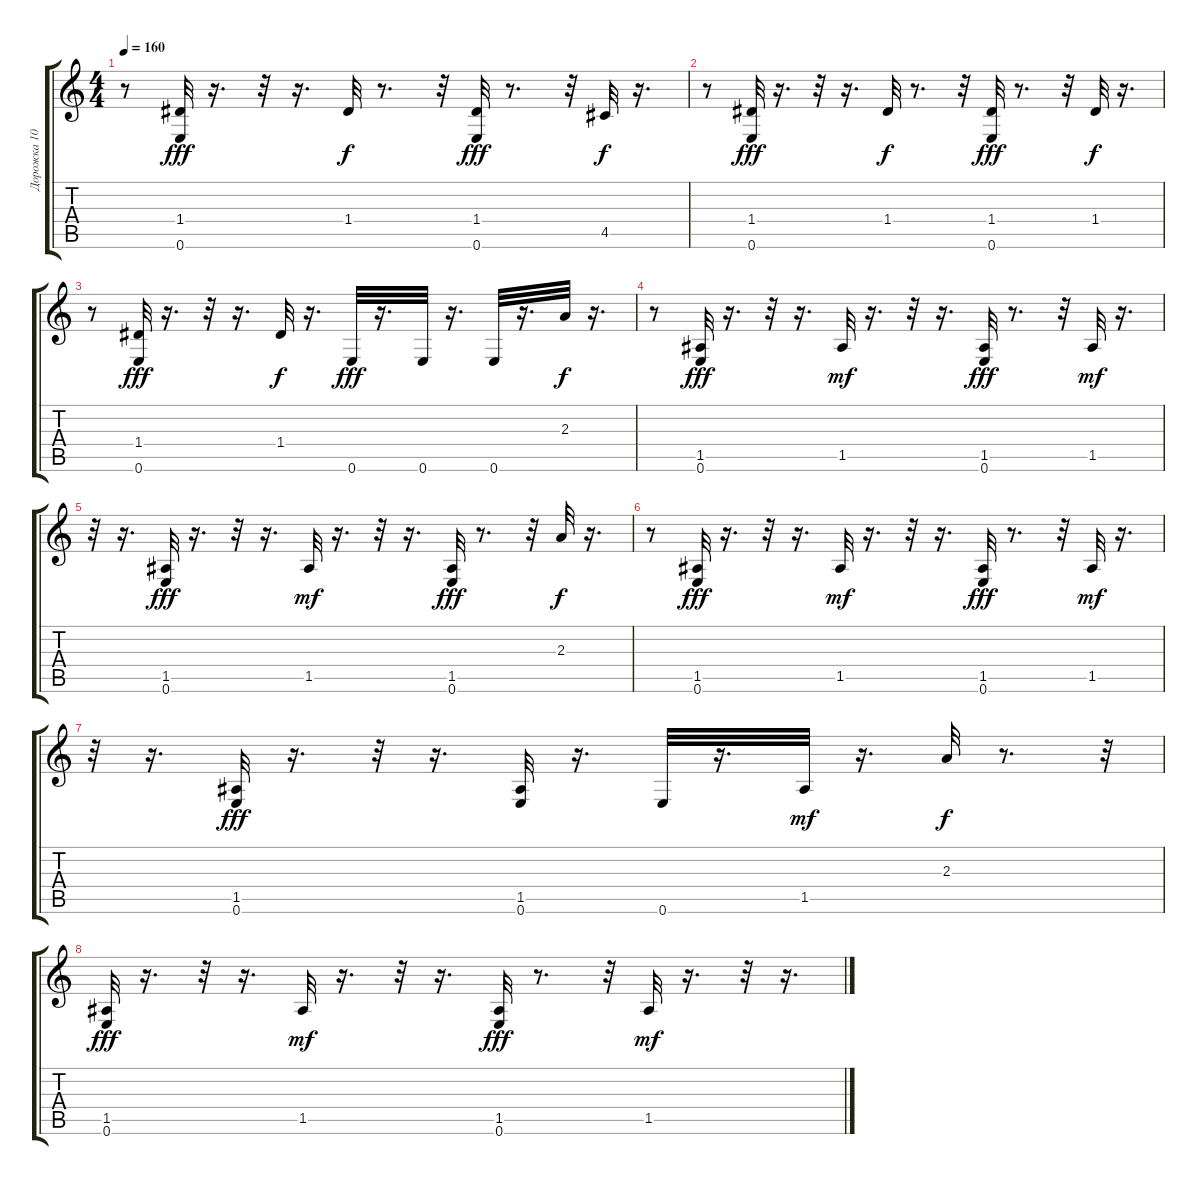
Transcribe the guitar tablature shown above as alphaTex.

\track ("Дорожка 10" "Дорожка 10") {instrument acousticguitarnylon}
\staff {score tabs}
\tuning (E4 B3 G3 D3 A2 E2) {hide}
\ts (4 4)
\tempo 160
\clef g2
\ks c
r.8{dy f} (1.4 0.6).32{dy fff} r.16{d} r.32 r.16{d} 1.4.32{dy f} r.8{d} r.32 (1.4 0.6).32{dy fff} r.8{d} r.32 4.5.32{dy f} r.16{d} |
r.8 (1.4 0.6).32{dy fff} r.16{d} r.32 r.16{d} 1.4.32{dy f} r.8{d} r.32 (1.4 0.6).32{dy fff} r.8{d} r.32 1.4.32{dy f} r.16{d} |
r.8 (1.4 0.6).32{dy fff} r.16{d} r.32 r.16{d} 1.4.32{dy f} r.16{d} 0.6.32{dy fff} r.16{d} 0.6.32 r.16{d} 0.6.32 r.16{d} 2.3.32{dy f} r.16{d} |
r.8 (1.5 0.6).32{dy fff} r.16{d} r.32 r.16{d} 1.5.32{dy mf} r.16{d} r.32 r.16{d} (1.5 0.6).32{dy fff} r.8{d} r.32 1.5.32{dy mf} r.16{d} |
r.32 r.16{d} (1.5 0.6).32{dy fff} r.16{d} r.32 r.16{d} 1.5.32{dy mf} r.16{d} r.32 r.16{d} (1.5 0.6).32{dy fff} r.8{d} r.32 2.3.32{dy f} r.16{d} |
r.8 (1.5 0.6).32{dy fff} r.16{d} r.32 r.16{d} 1.5.32{dy mf} r.16{d} r.32 r.16{d} (1.5 0.6).32{dy fff} r.8{d} r.32 1.5.32{dy mf} r.16{d} |
r.32 r.16{d} (1.5 0.6).32{dy fff} r.16{d} r.32 r.16{d} (1.5 0.6).32 r.16{d} 0.6.32 r.16{d} 1.5.32{dy mf} r.16{d} 2.3.32{dy f} r.8{d} r.32 |
(1.5 0.6).32{dy fff} r.16{d} r.32 r.16{d} 1.5.32{dy mf} r.16{d} r.32 r.16{d} (1.5 0.6).32{dy fff} r.8{d} r.32 1.5.32{dy mf} r.16{d} r.32 r.16{d}
